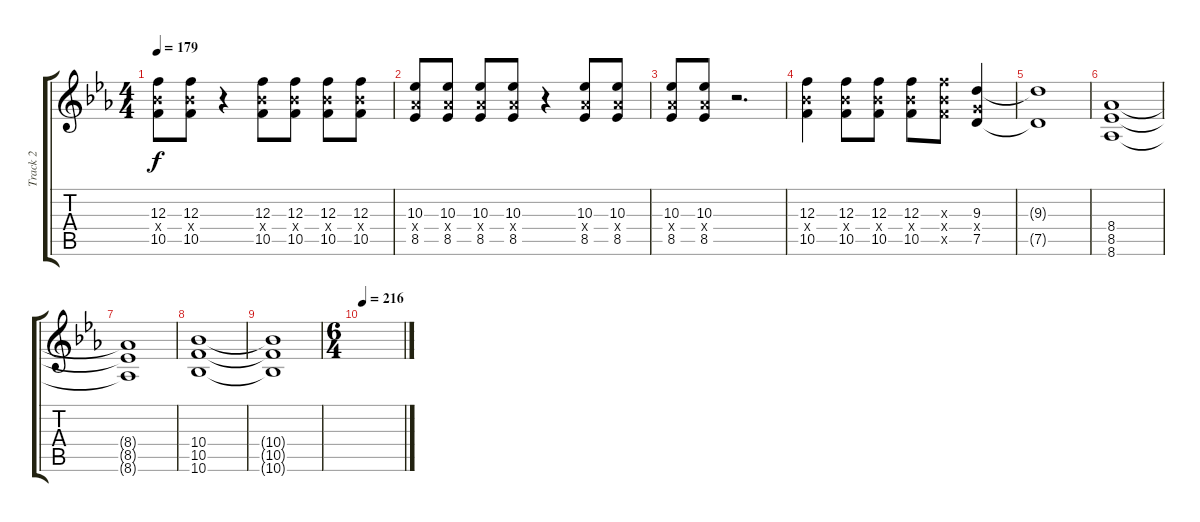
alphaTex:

\track ("Track 2" "Track 2") {instrument distortionguitar}
\staff {score tabs}
\tuning (D4 A3 F3 C3 G2 C2) {hide}
\ts (4 4)
\tempo 179
\clef g2
\ks eb
(12.3 10.4{x} 10.5).8{dy f} (12.3 10.4{x} 10.5).8 r.4 (12.3 10.4{x} 10.5).8 (12.3 10.4{x} 10.5).8 (12.3 10.4{x} 10.5).8 (12.3 10.4{x} 10.5).8 |
(10.3 8.4{x} 8.5).8 (10.3 8.4{x} 8.5).8 (10.3 8.4{x} 8.5).8 (10.3 8.4{x} 8.5).8 r.4 (10.3 8.4{x} 8.5).8 (10.3 8.4{x} 8.5).8 |
(10.3 8.4{x} 8.5).8 (10.3 8.4{x} 8.5).8 r.2{d} |
(12.3 10.4{x} 10.5).4 (12.3 10.4{x} 10.5).8 (12.3 10.4{x} 10.5).8 (12.3 10.4{x} 10.5).8 (12.3{x} 10.4{x} 10.5{x}).8 (9.3 7.4{x} 7.5).4 |
(9.3{t} 7.5{t}).1 |
(8.4 8.5 8.6).1 |
(8.4{t} 8.5{t} 8.6{t}).1 |
(10.4 10.5 10.6).1 |
(10.4{t} 10.5{t} 10.6{t}).1 |
\ts (6 4)
\tempo 216
